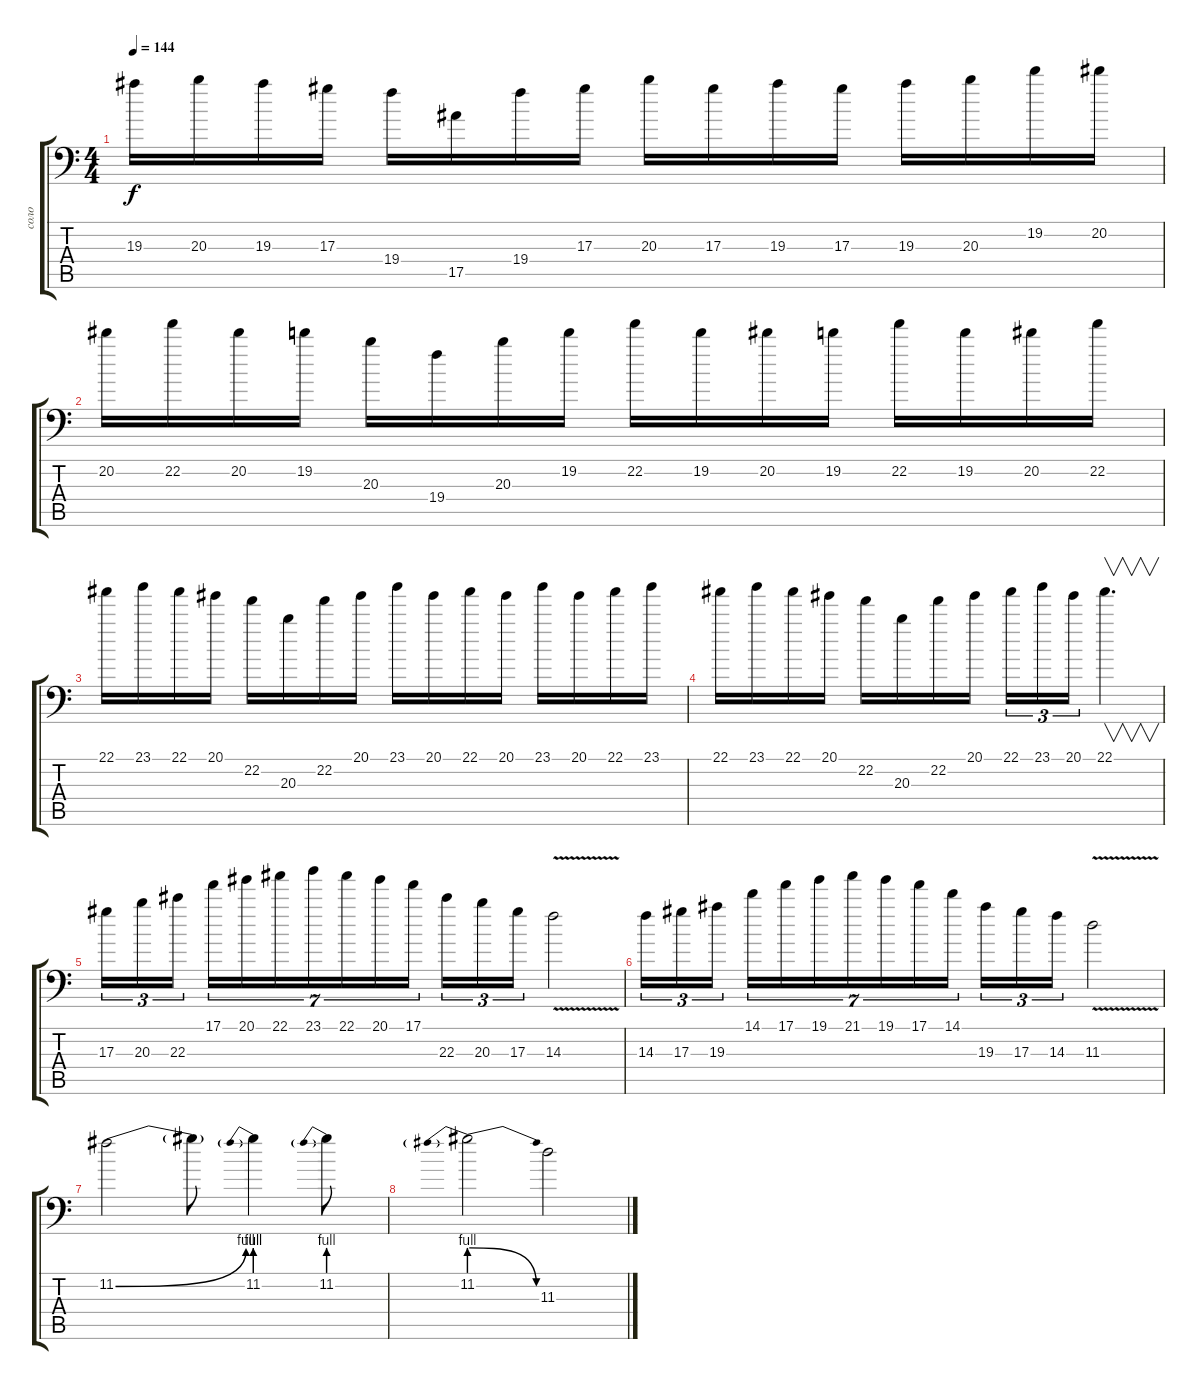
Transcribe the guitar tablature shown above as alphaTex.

\track ("соло" "соло") {instrument overdrivenguitar}
\staff {score tabs}
\tuning (C4 G3 Eb3 Bb2 F2 Bb1) {hide}
\ts (4 4)
\tempo 144
\clef f4
\ks c
19.3.16{dy f} 20.3.16 19.3.16 17.3.16 19.4.16 17.5.16 19.4.16 17.3.16 20.3.16 17.3.16 19.3.16 17.3.16 19.3.16 20.3.16 19.2.16 20.2.16 |
20.2.16 22.2.16 20.2.16 19.2.16 20.3.16 19.4.16 20.3.16 19.2.16 22.2.16 19.2.16 20.2.16 19.2.16 22.2.16 19.2.16 20.2.16 22.2.16 |
22.1.16 23.1.16 22.1.16 20.1.16 22.2.16 20.3.16 22.2.16 20.1.16 23.1.16 20.1.16 22.1.16 20.1.16 23.1.16 20.1.16 22.1.16 23.1.16 |
22.1.16 23.1.16 22.1.16 20.1.16 22.2.16 20.3.16 22.2.16 20.1.16 22.1.16{tu (3 2)} 23.1.16{tu (3 2)} 20.1.16{tu (3 2)} 22.1.4{v d} |
17.3.16{tu (3 2)} 20.3.16{tu (3 2)} 22.3.16{tu (3 2) beam splitsecondary} 17.1.16{tu (7 4)} 20.1.16{tu (7 4)} 22.1.16{tu (7 4)} 23.1.16{tu (7 4)} 22.1.16{tu (7 4)} 20.1.16{tu (7 4)} 17.1.16{tu (7 4) beam splitsecondary} 22.3.16{tu (3 2)} 20.3.16{tu (3 2)} 17.3.16{tu (3 2)} 14.3{v}.2 |
14.3.16{tu (3 2)} 17.3.16{tu (3 2)} 19.3.16{tu (3 2) beam splitsecondary} 14.1.16{tu (7 4)} 17.1.16{tu (7 4)} 19.1.16{tu (7 4)} 21.1.16{tu (7 4)} 19.1.16{tu (7 4)} 17.1.16{tu (7 4)} 14.1.16{tu (7 4) beam splitsecondary} 19.3.16{tu (3 2)} 17.3.16{tu (3 2)} 14.3.16{tu (3 2)} 11.3{v}.2 |
11.2{be (bend 0 0 60 4)}.2 11.2{t}.8 11.2{be (prebend 0 4 60 4)}.4 11.2{be (prebend 0 4 60 4)}.8 |
11.2{be (prebendrelease 0 4 60 0)}.2 11.3.2
